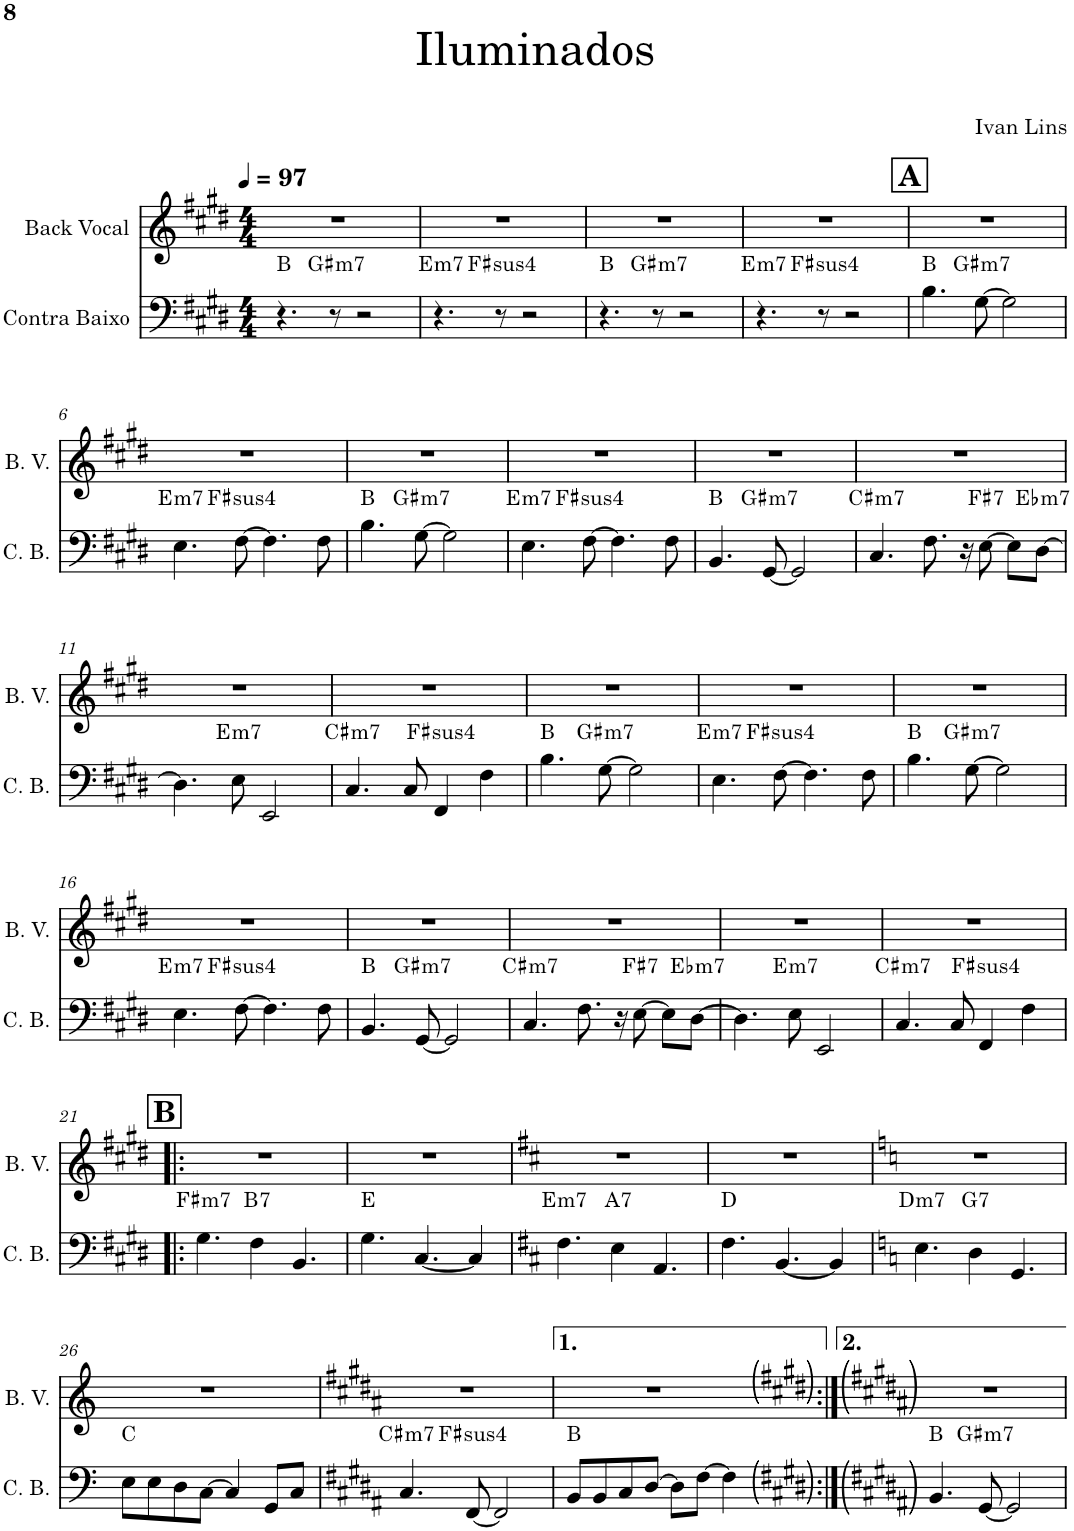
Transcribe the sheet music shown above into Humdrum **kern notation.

**kern	**harte	**kern
*part2	*part2	*part1
*staff2	*	*staff1
*I"Contra Baixo	*	*I"Back Vocal
*I'C. B.	*	*I'B. V.
!!LO:PB:g=z
*clefF4	*	*clefG2
*Trd7c12	*	*
*k[f#c#g#d#]	*	*k[f#c#g#d#]
*M4/4	*	*M4/4
*MM97	*	*MM97
=1	=1	=1
4.r	B:maj	1r
!	!LO:H:kt=m7	!
8r	G#:min7	.
2r	.	.
=2	=2	=2
!	!LO:H:kt=m7	!
4.r	E:min7	1r
!	!LO:H:kt=4	!
8r	F#:sus4	.
2r	.	.
=3	=3	=3
4.r	B:maj	1r
!	!LO:H:kt=m7	!
8r	G#:min7	.
2r	.	.
=4	=4	=4
!	!LO:H:kt=m7	!
4.r	E:min7	1r
!	!LO:H:kt=4	!
8r	F#:sus4	.
2r	.	.
!!LO:REH:place=s1:a:B:cj:fs=14:t=A
=5	=5	=5
4.B\	B:maj	1r
!	!LO:H:kt=m7	!
[8G#\	G#:min7	.
2G#\]	.	.
!!LO:LB:g=z
=6	=6	=6
!	!LO:H:kt=m7	!
4.E\	E:min7	1r
!	!LO:H:kt=4	!
[8F#\	F#:sus4	.
4.F#\]	.	.
8F#\	.	.
=7	=7	=7
4.B\	B:maj	1r
!	!LO:H:kt=m7	!
[8G#\	G#:min7	.
2G#\]	.	.
=8	=8	=8
!	!LO:H:kt=m7	!
4.E\	E:min7	1r
!	!LO:H:kt=4	!
[8F#\	F#:sus4	.
4.F#\]	.	.
8F#\	.	.
=9	=9	=9
4.BB/	B:maj	1r
!	!LO:H:kt=m7	!
[8GG#/	G#:min7	.
2GG#/]	.	.
=10	=10	=10
!	!LO:H:kt=m7	!
4.C#/	C#:min7	1r
8.F#\	.	.
16r	.	.
!	!LO:H:kt=7	!
[8E\	F#:7	.
8E\L]	.	.
!	!LO:H:kt=m7	!
[8D#\J	Eb:min7	.
!!LO:LB:g=z
=11	=11	=11
4.D#\]	.	1r
!	!LO:H:kt=m7	!
8E\	E:min7	.
2EE/	.	.
=12	=12	=12
!	!LO:H:kt=m7	!
4.C#/	C#:min7	1r
8C#/	.	.
!	!LO:H:kt=4	!
4FF#/	F#:sus4	.
4F#\	.	.
=13	=13	=13
4.B\	B:maj	1r
!	!LO:H:kt=m7	!
[8G#\	G#:min7	.
2G#\]	.	.
=14	=14	=14
!	!LO:H:kt=m7	!
4.E\	E:min7	1r
!	!LO:H:kt=4	!
[8F#\	F#:sus4	.
4.F#\]	.	.
8F#\	.	.
=15	=15	=15
4.B\	B:maj	1r
!	!LO:H:kt=m7	!
[8G#\	G#:min7	.
2G#\]	.	.
!!LO:LB:g=z
=16	=16	=16
!	!LO:H:kt=m7	!
4.E\	E:min7	1r
!	!LO:H:kt=4	!
[8F#\	F#:sus4	.
4.F#\]	.	.
8F#\	.	.
=17	=17	=17
4.BB/	B:maj	1r
!	!LO:H:kt=m7	!
[8GG#/	G#:min7	.
2GG#/]	.	.
=18	=18	=18
!	!LO:H:kt=m7	!
4.C#/	C#:min7	1r
8.F#\	.	.
16r	.	.
!	!LO:H:kt=7	!
[8E\	F#:7	.
8E\L]	.	.
!	!LO:H:kt=m7	!
[8D#\J	Eb:min7	.
=19	=19	=19
4.D#\]	.	1r
!	!LO:H:kt=m7	!
8E\	E:min7	.
2EE/	.	.
=20	=20	=20
!	!LO:H:kt=m7	!
4.C#/	C#:min7	1r
8C#/	.	.
!	!LO:H:kt=4	!
4FF#/	F#:sus4	.
4F#\	.	.
!!LO:LB:g=z
!!LO:REH:place=s1:a:B:cj:fs=14:t=B
=21!|:	=21!|:	=21!|:
!	!LO:H:kt=m7	!
4.G#\	F#:min7	1r
!	!LO:H:kt=7	!
4F#\	B:7	.
4.BB/	.	.
=22	=22	=22
4.G#\	E:maj	1r
[4.C#/	.	.
4C#/]	.	.
=23	=23	=23
*k[f#c#]	*	*k[f#c#]
!	!LO:H:kt=m7	!
4.F#\	E:min7	1r
!	!LO:H:kt=7	!
4E\	A:7	.
4.AA/	.	.
=24	=24	=24
4.F#\	D:maj	1r
[4.BB/	.	.
4BB/]	.	.
=25	=25	=25
*k[]	*	*k[]
!	!LO:H:kt=m7	!
4.E\	D:min7	1r
!	!LO:H:kt=7	!
4D\	G:7	.
4.GG/	.	.
!!LO:LB:g=z
=26	=26	=26
8E\L	C:maj	1r
8E\	.	.
8D\	.	.
[8C\J	.	.
4C/]	.	.
8GG/L	.	.
8C/J	.	.
=27	=27	=27
*k[f#c#g#d#a#]	*	*k[f#c#g#d#a#]
!	!LO:H:kt=m7	!
4.C#/	C#:min7	1r
!	!LO:H:kt=4	!
[8FF#/	F#:sus4	.
2FF#/]	.	.
=28	=28	=28
8BB/L	B:maj	1r
8BB/	.	.
8C#/	.	.
[8D#/J	.	.
8D#\L]	.	.
[8F#\J	.	.
4F#\]	.	.
=29:|!	=29:|!	=29:|!
4.BB/	B:maj	1r
!	!LO:H:kt=m7	!
[8GG#/	G#:min7	.
2GG#/]	.	.
=	=	=
*-	*-	*-
